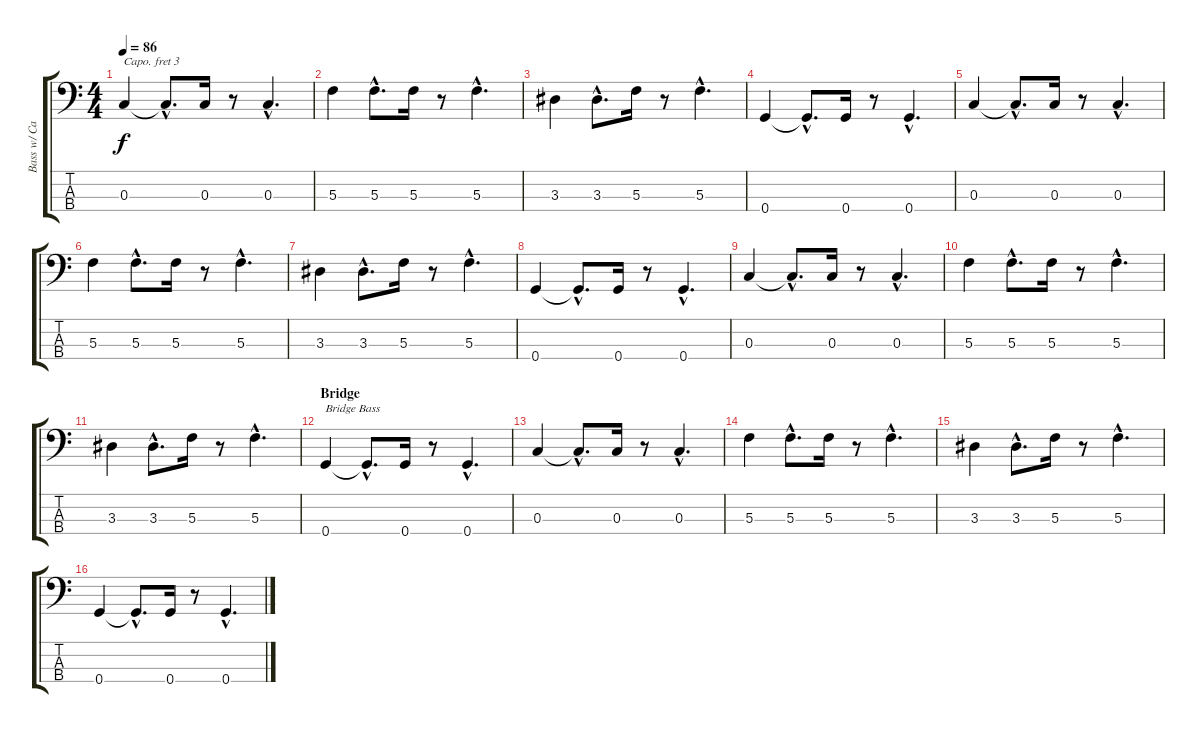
\track ("Bass w/ Capo 3" "Bass w/ Ca") {instrument electricbassfinger}
\staff {score tabs}
\capo 3
\tuning (G2 D2 A1 E1) {hide}
\ts (4 4)
\tempo 86
\clef f4
\ks c
0.3.4{dy f} 0.3{hac t}.8{d} 0.3.16 r.8 0.3{hac}.4{d} |
5.3.4 5.3{hac}.8{d} 5.3.16 r.8 5.3{hac}.4{d} |
3.3.4 3.3{hac}.8{d} 5.3.16 r.8 5.3{hac}.4{d} |
0.4.4 0.4{hac t}.8{d} 0.4.16 r.8 0.4{hac}.4{d} |
0.3.4 0.3{hac t}.8{d} 0.3.16 r.8 0.3{hac}.4{d} |
5.3.4 5.3{hac}.8{d} 5.3.16 r.8 5.3{hac}.4{d} |
3.3.4 3.3{hac}.8{d} 5.3.16 r.8 5.3{hac}.4{d} |
0.4.4 0.4{hac t}.8{d} 0.4.16 r.8 0.4{hac}.4{d} |
0.3.4 0.3{hac t}.8{d} 0.3.16 r.8 0.3{hac}.4{d} |
5.3.4 5.3{hac}.8{d} 5.3.16 r.8 5.3{hac}.4{d} |
3.3.4 3.3{hac}.8{d} 5.3.16 r.8 5.3{hac}.4{d} |
\section ("" "Bridge")
0.4.4{txt "Bridge Bass"} 0.4{hac t}.8{d} 0.4.16 r.8 0.4{hac}.4{d} |
0.3.4 0.3{hac t}.8{d} 0.3.16 r.8 0.3{hac}.4{d} |
5.3.4 5.3{hac}.8{d} 5.3.16 r.8 5.3{hac}.4{d} |
3.3.4 3.3{hac}.8{d} 5.3.16 r.8 5.3{hac}.4{d} |
0.4.4 0.4{hac t}.8{d} 0.4.16 r.8 0.4{hac}.4{d}
